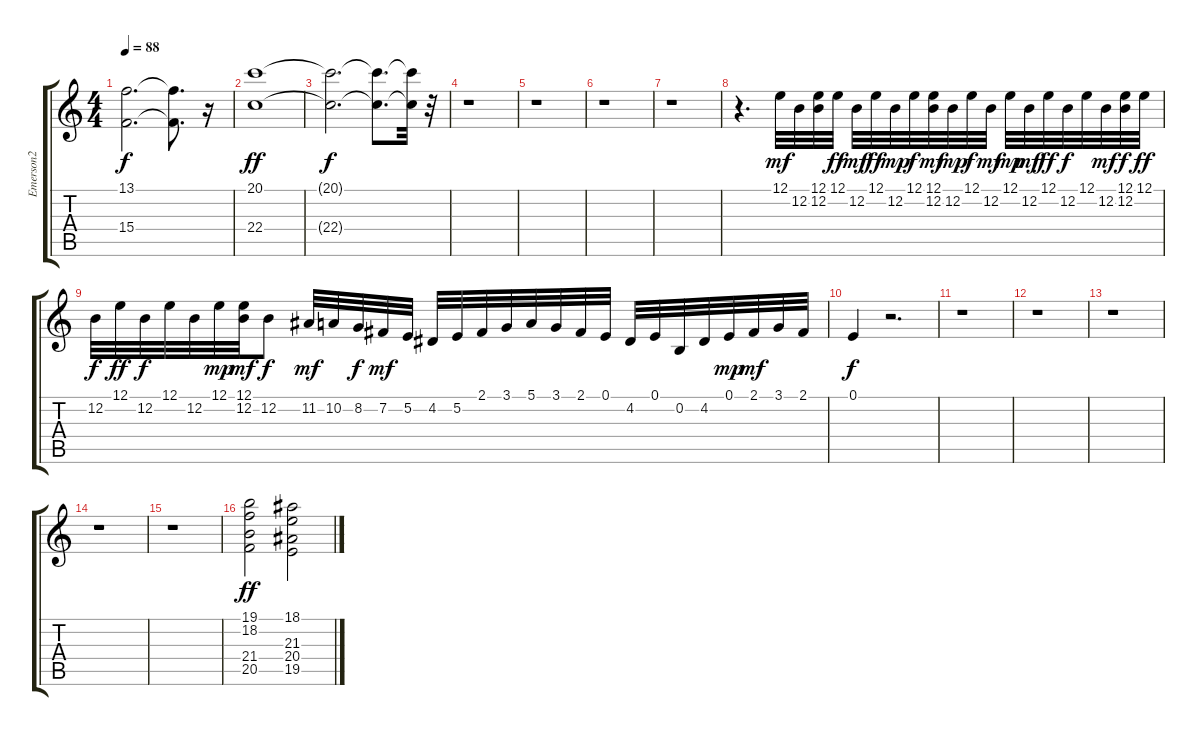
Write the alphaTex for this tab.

\track ("Emerson2" "Emerson2") {instrument percussiveorgan}
\staff {score tabs}
\tuning (E4 B3 G3 D3 A2 E2) {hide}
\ts (4 4)
\tempo 88
\clef g2
\ks c
(13.1{t} 15.4{t}).2{d dy f} (13.1{t} 15.4{t}).8{d} r.16 |
(20.1 22.4).1{dy ff} |
(20.1{t} 22.4{t}).2{d dy f} (20.1{t} 22.4{t}).8{d} (20.1{t} 22.4{t}).32 r.32 |
r.1 |
r.1 |
r.1 |
r.1 |
r.4{d} 12.1.32{dy mf volume 11} 12.2.32{volume 11} (12.1 12.2).32 12.1.32{dy ff volume 11} 12.2.32{dy mf volume 12} 12.1.32{dy ff volume 12} 12.2.32{dy mp volume 12} 12.1.32{dy f volume 13} (12.1 12.2).32{dy mf volume 13} 12.2.32{dy mp} 12.1.32{dy f} 12.2.32{dy mf} 12.1.32{dy mp} 12.2.32{dy mf} 12.1.32{dy ff volume 13} 12.2.32{dy f} 12.1.32 12.2.32{dy mf} (12.1 12.2).32{dy f} 12.1.32{dy ff} |
12.2.32{dy f} 12.1.32{dy ff} 12.2.32{dy f} 12.1.32 12.2.32 12.1.32{dy mp} (12.1 12.2).32{dy mf} 12.2.8{dy f} 11.2.32{dy mf} 10.2.32 8.2.32{dy f} 7.2.32{dy mf} 5.2.32 4.2.32 5.2.32 2.1.32 3.1.32 5.1.32 3.1.32 2.1.32 0.1.32 4.2.32 0.1.32 0.2.32{volume 13} 4.2.32{volume 13} 0.1.32{dy mp volume 12} 2.1.32{dy mf volume 11} 3.1.32{volume 10} 2.1.32{volume 10} |
0.1.4{dy f volume 9} r.2{d} |
r.1 |
r.1 |
r.1 |
r.1 |
r.1 |
(19.1 18.2 21.4 20.5).2{dy ff volume 6} (18.1 21.3 20.4 19.5).2
